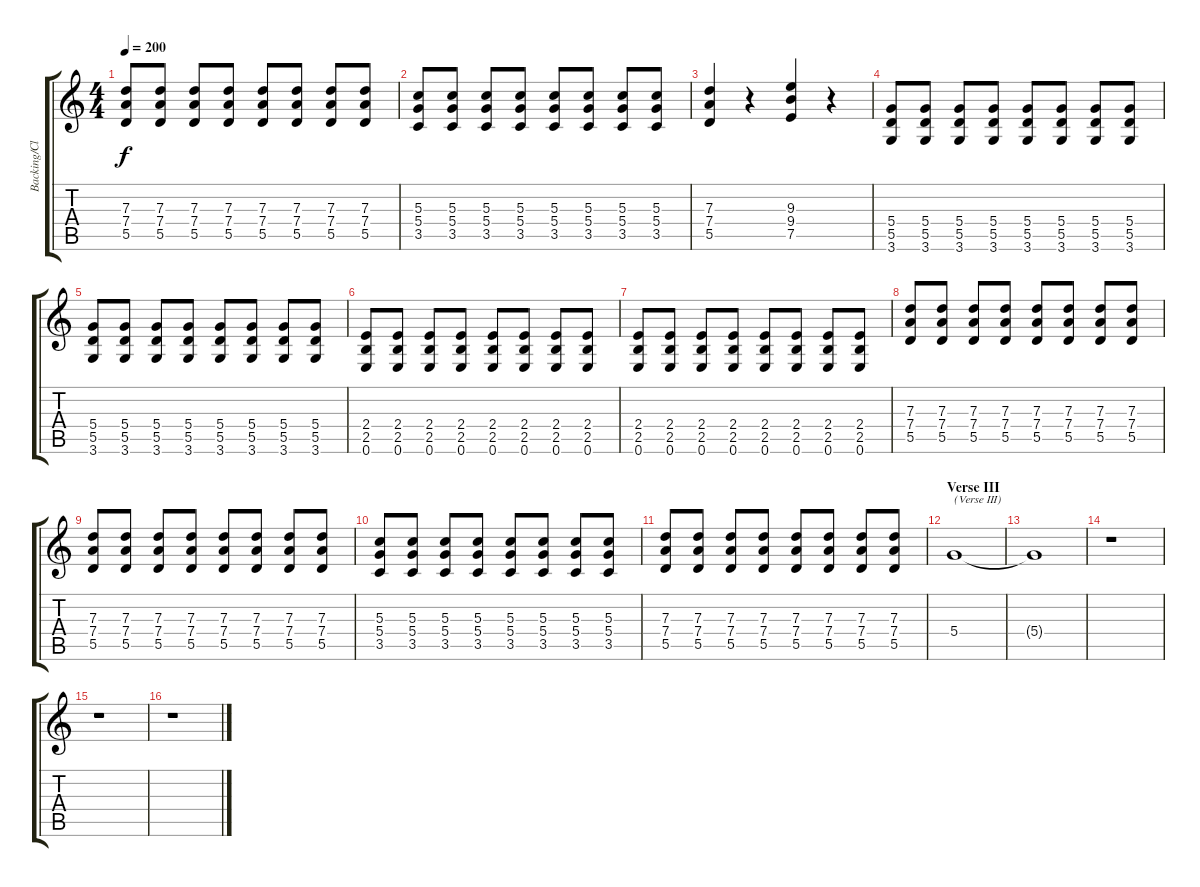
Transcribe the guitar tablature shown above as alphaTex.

\track ("Backing/Clean Guitar" "Backing/Cl") {instrument distortionguitar}
\staff {score tabs}
\tuning (E4 B3 G3 D3 A2 E2) {hide}
\ts (4 4)
\tempo 200
\clef g2
\ks c
(7.3 7.4 5.5).8{dy f} (7.3 7.4 5.5).8 (7.3 7.4 5.5).8 (7.3 7.4 5.5).8 (7.3 7.4 5.5).8 (7.3 7.4 5.5).8 (7.3 7.4 5.5).8 (7.3 7.4 5.5).8 |
(5.3 5.4 3.5).8 (5.3 5.4 3.5).8 (5.3 5.4 3.5).8 (5.3 5.4 3.5).8 (5.3 5.4 3.5).8 (5.3 5.4 3.5).8 (5.3 5.4 3.5).8 (5.3 5.4 3.5).8 |
(7.3 7.4 5.5).4 r.4 (9.3 9.4 7.5).4 r.4 |
(5.4 5.5 3.6).8 (5.4 5.5 3.6).8 (5.4 5.5 3.6).8 (5.4 5.5 3.6).8 (5.4 5.5 3.6).8 (5.4 5.5 3.6).8 (5.4 5.5 3.6).8 (5.4 5.5 3.6).8 |
(5.4 5.5 3.6).8 (5.4 5.5 3.6).8 (5.4 5.5 3.6).8 (5.4 5.5 3.6).8 (5.4 5.5 3.6).8 (5.4 5.5 3.6).8 (5.4 5.5 3.6).8 (5.4 5.5 3.6).8 |
(2.4 2.5 0.6).8 (2.4 2.5 0.6).8 (2.4 2.5 0.6).8 (2.4 2.5 0.6).8 (2.4 2.5 0.6).8 (2.4 2.5 0.6).8 (2.4 2.5 0.6).8 (2.4 2.5 0.6).8 |
(2.4 2.5 0.6).8 (2.4 2.5 0.6).8 (2.4 2.5 0.6).8 (2.4 2.5 0.6).8 (2.4 2.5 0.6).8 (2.4 2.5 0.6).8 (2.4 2.5 0.6).8 (2.4 2.5 0.6).8 |
(7.3 7.4 5.5).8 (7.3 7.4 5.5).8 (7.3 7.4 5.5).8 (7.3 7.4 5.5).8 (7.3 7.4 5.5).8 (7.3 7.4 5.5).8 (7.3 7.4 5.5).8 (7.3 7.4 5.5).8 |
(7.3 7.4 5.5).8 (7.3 7.4 5.5).8 (7.3 7.4 5.5).8 (7.3 7.4 5.5).8 (7.3 7.4 5.5).8 (7.3 7.4 5.5).8 (7.3 7.4 5.5).8 (7.3 7.4 5.5).8 |
(5.3 5.4 3.5).8 (5.3 5.4 3.5).8 (5.3 5.4 3.5).8 (5.3 5.4 3.5).8 (5.3 5.4 3.5).8 (5.3 5.4 3.5).8 (5.3 5.4 3.5).8 (5.3 5.4 3.5).8 |
(7.3 7.4 5.5).8 (7.3 7.4 5.5).8 (7.3 7.4 5.5).8 (7.3 7.4 5.5).8 (7.3 7.4 5.5).8 (7.3 7.4 5.5).8 (7.3 7.4 5.5).8 (7.3 7.4 5.5).8 |
\section ("" "Verse III")
5.4.1{txt "(Verse III)" volume 3} |
5.4{t}.1 |
r.1 |
r.1 |
r.1
